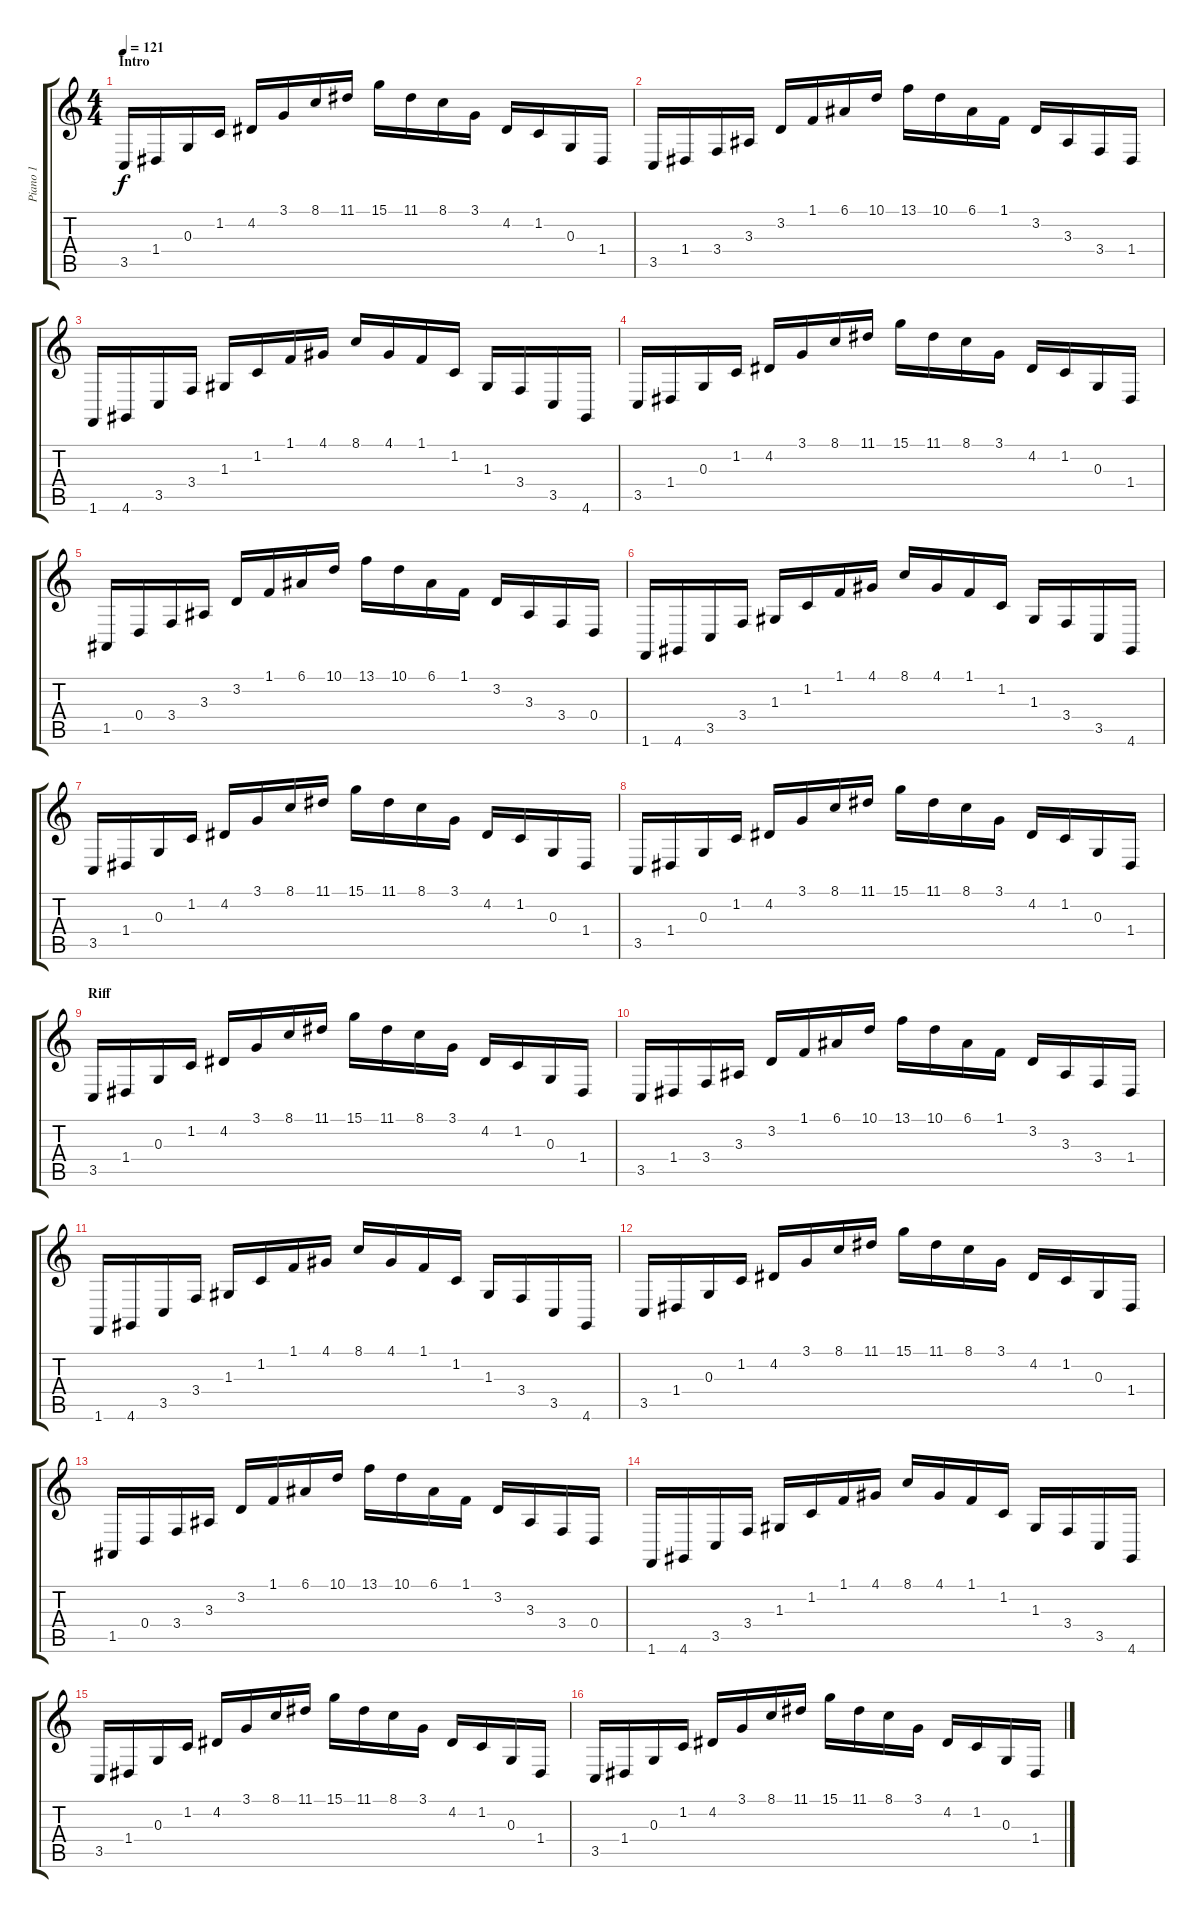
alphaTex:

\track ("Piano 1" "Piano 1") {instrument fx7echoes}
\staff {score tabs}
\tuning (E4 B3 G3 D3 A2 E2) {hide}
\ts (4 4)
\section ("" "Intro")
\tempo 121
\clef g2
\ks c
3.5.16{dy f instrument fx7echoes} 1.4.16 0.3.16 1.2.16 4.2.16 3.1.16 8.1.16 11.1.16 15.1.16 11.1.16 8.1.16 3.1.16 4.2.16 1.2.16 0.3.16 1.4.16 |
3.5.16 1.4.16 3.4.16 3.3.16 3.2.16 1.1.16 6.1.16 10.1.16 13.1.16 10.1.16 6.1.16 1.1.16 3.2.16 3.3.16 3.4.16 1.4.16 |
1.6.16 4.6.16 3.5.16 3.4.16 1.3.16 1.2.16 1.1.16 4.1.16 8.1.16 4.1.16 1.1.16 1.2.16 1.3.16 3.4.16 3.5.16 4.6.16 |
3.5.16 1.4.16 0.3.16 1.2.16 4.2.16 3.1.16 8.1.16 11.1.16 15.1.16 11.1.16 8.1.16 3.1.16 4.2.16 1.2.16 0.3.16 1.4.16 |
1.5.16 0.4.16 3.4.16 3.3.16 3.2.16 1.1.16 6.1.16 10.1.16 13.1.16 10.1.16 6.1.16 1.1.16 3.2.16 3.3.16 3.4.16 0.4.16 |
1.6.16 4.6.16 3.5.16 3.4.16 1.3.16 1.2.16 1.1.16 4.1.16 8.1.16 4.1.16 1.1.16 1.2.16 1.3.16 3.4.16 3.5.16 4.6.16 |
3.5.16 1.4.16 0.3.16 1.2.16 4.2.16 3.1.16 8.1.16 11.1.16 15.1.16 11.1.16 8.1.16 3.1.16 4.2.16 1.2.16 0.3.16 1.4.16 |
3.5.16 1.4.16 0.3.16 1.2.16 4.2.16 3.1.16 8.1.16 11.1.16 15.1.16 11.1.16 8.1.16 3.1.16 4.2.16 1.2.16 0.3.16 1.4.16 |
\section ("" "Riff")
3.5.16 1.4.16 0.3.16 1.2.16 4.2.16 3.1.16 8.1.16 11.1.16 15.1.16 11.1.16 8.1.16 3.1.16 4.2.16 1.2.16 0.3.16 1.4.16 |
3.5.16 1.4.16 3.4.16 3.3.16 3.2.16 1.1.16 6.1.16 10.1.16 13.1.16 10.1.16 6.1.16 1.1.16 3.2.16 3.3.16 3.4.16 1.4.16 |
1.6.16 4.6.16 3.5.16 3.4.16 1.3.16 1.2.16 1.1.16 4.1.16 8.1.16 4.1.16 1.1.16 1.2.16 1.3.16 3.4.16 3.5.16 4.6.16 |
3.5.16 1.4.16 0.3.16 1.2.16 4.2.16 3.1.16 8.1.16 11.1.16 15.1.16 11.1.16 8.1.16 3.1.16 4.2.16 1.2.16 0.3.16 1.4.16 |
1.5.16 0.4.16 3.4.16 3.3.16 3.2.16 1.1.16 6.1.16 10.1.16 13.1.16 10.1.16 6.1.16 1.1.16 3.2.16 3.3.16 3.4.16 0.4.16 |
1.6.16 4.6.16 3.5.16 3.4.16 1.3.16 1.2.16 1.1.16 4.1.16 8.1.16 4.1.16 1.1.16 1.2.16 1.3.16 3.4.16 3.5.16 4.6.16 |
3.5.16 1.4.16 0.3.16 1.2.16 4.2.16 3.1.16 8.1.16 11.1.16 15.1.16 11.1.16 8.1.16 3.1.16 4.2.16 1.2.16 0.3.16 1.4.16 |
3.5.16 1.4.16 0.3.16 1.2.16 4.2.16 3.1.16 8.1.16 11.1.16 15.1.16 11.1.16 8.1.16 3.1.16 4.2.16 1.2.16 0.3.16 1.4.16
